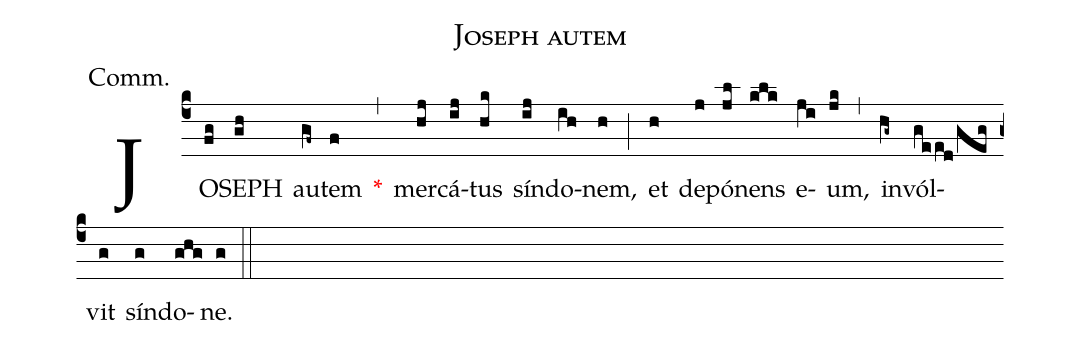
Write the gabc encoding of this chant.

name:Joseph autem;
annotation:Comm.;
mode:VIII.;
office-part:Communion;
%%
(c4) JO(fg)SEPH(gh) au(gf~)tem(f) <v>\red{*}</v>(,) mer(hj)cá(ij)tus(hk) sín(ij)do(ih)nem,(h) (;) et(h) de(j)pó(jl)nens(klk) e(ji)um,(jk) (,) in(hg~)vól(geed/geg)vit(g) sín(g)do(ghg)ne.(g) (::)
